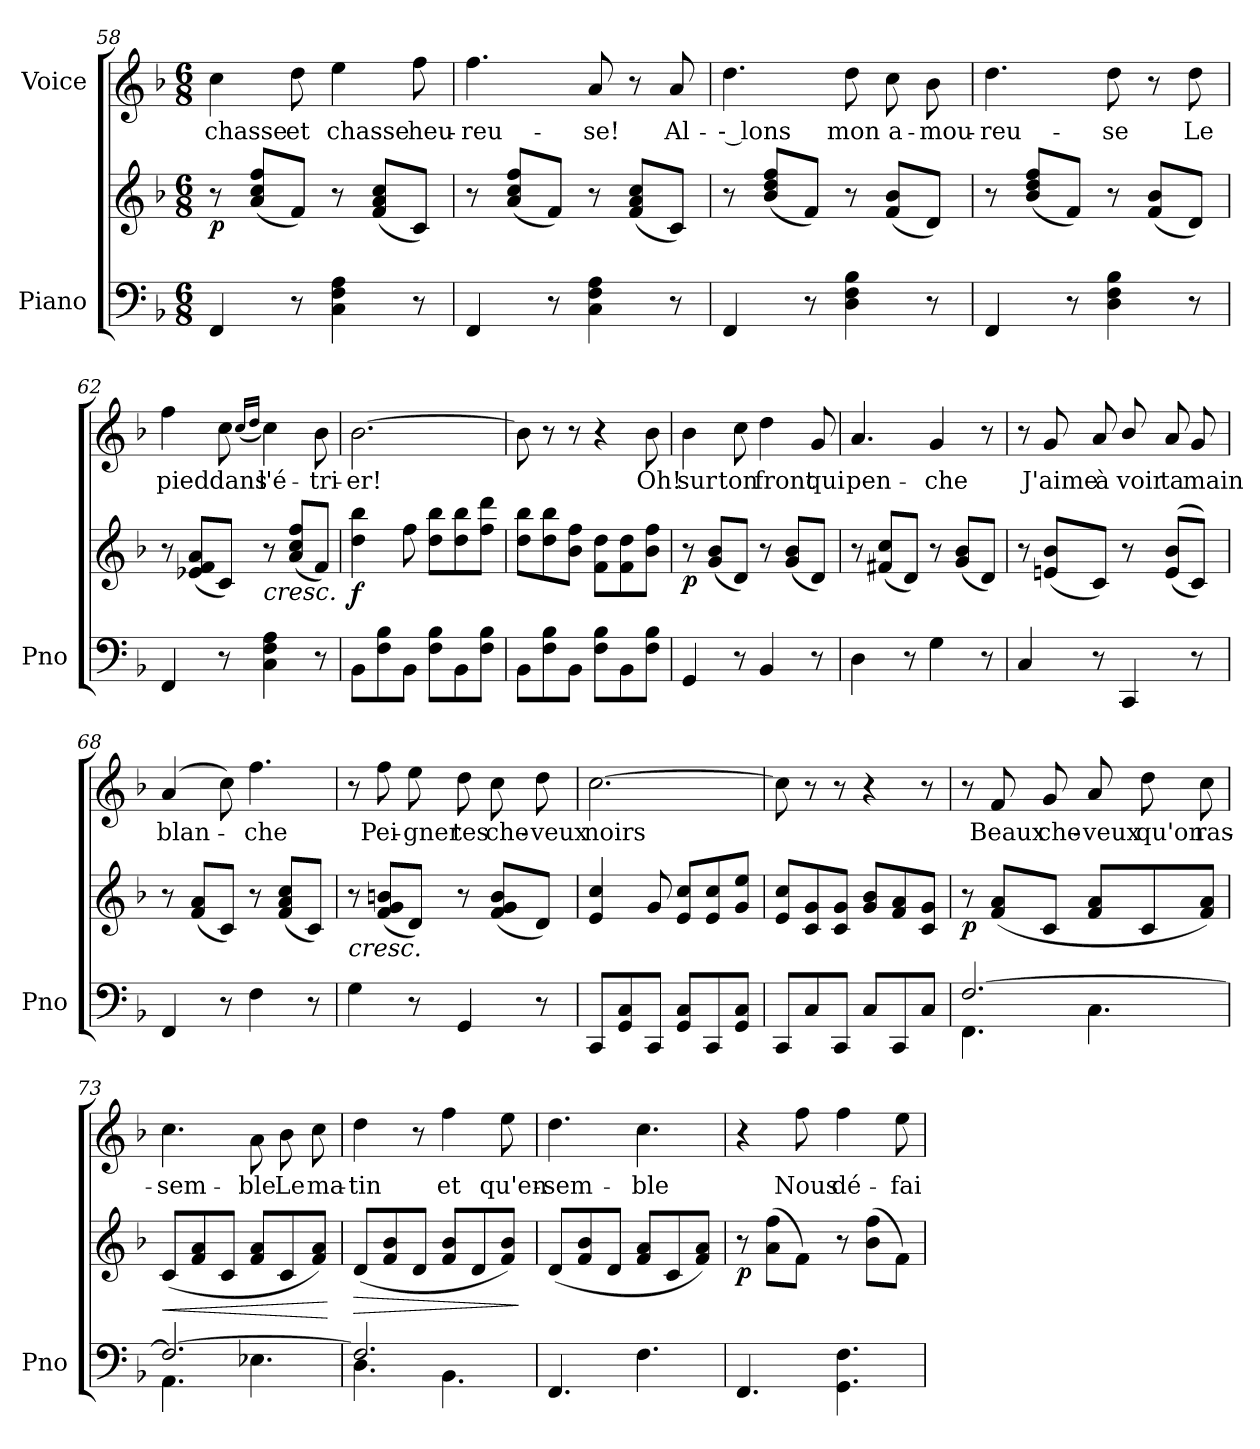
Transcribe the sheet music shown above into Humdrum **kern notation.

**kern	**kern	**dynam	**kern	**text
*part2	*part2	*part2	*part1	*part1
*staff3	*staff2	*staff2/3	*staff1	*staff1
*I"Piano	*	*	*I"Voice	*
*I'Pno	*	*	*	*
*clefF4	*clefG2	*	*clefG2	*
*k[b-]	*k[b-]	*	*k[b-]	*
*M6/8	*M6/8	*	*M6/8	*
=58	=58	=58	=58	=58
!	!	!LO:DY:b	!	!
4FF/	8r	p	4cc\	chasse
.	(8a/ 8cc/ 8ff/L	.	.	.
8r	8f/J)	.	8dd\	et
4C\ 4F\ 4A\	8r	.	4ee\	chasse
.	(8f/ 8a/ 8cc/L	.	.	.
8r	8c/J)	.	8ff\	heu-
=59	=59	=59	=59	=59
4FF/	8r	.	4.ff\	-reu-
.	(8a/ 8cc/ 8ff/L	.	.	.
8r	8f/J)	.	.	.
4C\ 4F\ 4A\	8r	.	8a/	-se!
.	(8f/ 8a/ 8cc/L	.	8r	.
8r	8c/J)	.	8a/	Al-
=60	=60	=60	=60	=60
4FF/	8r	.	4.dd\	-- lons
.	(8b-/ 8dd/ 8ff/L	.	.	.
8r	8f/J)	.	.	.
4D\ 4F\ 4B-\	8r	.	8dd\	mon
.	(8f/ 8b-/L	.	8cc\	a-
8r	8d/J)	.	8b-\	-mou-
=61	=61	=61	=61	=61
4FF/	8r	.	4.dd\	-reu-
.	(8b-/ 8dd/ 8ff/L	.	.	.
8r	8f/J)	.	.	.
4D\ 4F\ 4B-\	8r	.	8dd\	-se
.	(8f/ 8b-/L	.	8r	.
8r	8d/J)	.	8dd\	Le
=62	=62	=62	=62	=62
4FF/	8r	.	4ff\	pied
.	(8e-X/ 8f/ 8a/L	.	.	.
8r	8c/J)	.	8cc\	dans
.	.	.	(16qcc/LL	.
.	.	.	16qdd/JJ	.
!	!LO:TX:b:i:t=cresc.	!	!	!
4C\ 4F\ 4A\	8r	.	4cc\)	l'é-
.	(8a/ 8cc/ 8ff/L	.	.	.
8r	8f/J)	.	8b-\	-tri-
=63	=63	=63	=63	=63
!	!	!LO:DY:b	!	!
8BB-\L	4dd\ 4bb-\	f	[2.b-\	-er!
8F\ 8B-\	.	.	.	.
8BB-\J	8ff\	.	.	.
8F\ 8B-\L	8dd\ 8bb-\L	.	.	.
8BB-\	8dd\ 8bb-\	.	.	.
8F\ 8B-\J	8ff\ 8ddd\J	.	.	.
=64	=64	=64	=64	=64
8BB-\L	8dd\ 8bb-\L	.	8b-\]	.
8F\ 8B-\	8dd\ 8bb-\	.	8r	.
8BB-\J	8b-\ 8ff\J	.	8r	.
8F\ 8B-\L	8f\ 8dd\L	.	4r	.
8BB-\	8f\ 8dd\	.	.	.
8F\ 8B-\J	8b-\ 8ff\J	.	8b-\	Oh!
=65	=65	=65	=65	=65
!	!	!LO:DY:b	!	!
4GG/	8r	p	4b-\	sur
.	(8g/ 8b-/L	.	.	.
8r	8d/J)	.	8cc\	ton
4BB-/	8r	.	4dd\	front
.	(8g/ 8b-/L	.	.	.
8r	8d/J)	.	8g/	qui
=66	=66	=66	=66	=66
4D\	8r	.	4.a/	pen-
.	(8f#X/ 8cc/L	.	.	.
8r	8d/J)	.	.	.
4G\	8r	.	4g/	-che
.	(8g/ 8b-/L	.	.	.
8r	8d/J)	.	8r	.
=67	=67	=67	=67	=67
4C/	8r	.	8r	.
.	(8en/ 8b-/L	.	8g/	J'aime
8r	8c/J)	.	8a/	à
4CC/	8r	.	8b-/	voir
.	((8e/ 8b-/L	.	8a/	ta
8r	8c/J))	.	8g/	main
=68	=68	=68	=68	=68
4FF/	8r	.	(4a/	blan-
.	(8f/ 8a/L	.	.	.
8r	8c/J)	.	8cc\)	.
4F\	8r	.	4.ff\	-che
.	(8f/ 8a/ 8cc/L	.	.	.
8r	8c/J)	.	.	.
=69	=69	=69	=69	=69
!	!LO:TX:b:i:t=cresc.	!	!	!
4G\	8r	.	8r	.
.	(8f/ 8g/ 8bn/L	.	8ff\	Pei-
8r	8d/J)	.	8ee\	-gner
4GG/	8r	.	8dd\	tes
.	(8f/ 8g/ 8b/L	.	8cc\	che-
8r	8d/J)	.	8dd\	-veux
=70	=70	=70	=70	=70
8CC/L	4e/ 4cc/	.	[2.cc\	noirs
8GG/ 8C/	.	.	.	.
8CC/J	8g/	.	.	.
8GG/ 8C/L	8e/ 8cc/L	.	.	.
8CC/	8e/ 8cc/	.	.	.
8GG/ 8C/J	8g/ 8ee/J	.	.	.
=71	=71	=71	=71	=71
8CC/L	8e/ 8cc/L	.	8cc\]	.
8C/	8c/ 8g/	.	8r	.
8CC/J	8c/ 8g/J	.	8r	.
8C/L	8g/ 8b-/L	.	4r	.
8CC/	8f/ 8a/	.	.	.
8C/J	8c/ 8g/J	.	8r	.
=72	=72	=72	=72	=72
*^	*	*	*	*
!	!	!	!LO:DY:b	!	!
[2.F/	4.FF\	8r	p	8r	.
.	.	(8f/ 8a/L	.	8f/	Beaux
.	.	8c/J	.	8g/	che-
.	4.C\	8f/ 8a/L	.	8a/	-veux
.	.	8c/	.	8dd\	qu'on
.	.	8f/ 8a/J)	.	8cc\	ras-
=73	=73	=73	=73	=73	=73
!	!	!	!LO:HP:b	!	!
2.F/_	4.AA\	(8c/L	<	4.cc\	-sem-
.	.	8f/ 8a/	.	.	.
.	.	8c/J	.	.	.
.	4.E-X\	8f/ 8a/L	.	8a\	-ble
.	.	8c/	.	8b-\	Le
.	.	8f/ 8a/J)	.	8cc\	ma-
*v	*v	*	*	*	*
.	.	[	.	.
=74	=74	=74	=74	=74
*^	*	*	*	*
!	!	!	!LO:HP:b	!	!
2.F/]	4.D\	(8d/L	>	4dd\	-tin
.	.	8f/ 8b-/	.	.	.
.	.	8d/J	.	8r	.
.	4.BB-\	8f/ 8b-/L	.	4ff\	et
.	.	8d/	.	.	.
.	.	8f/ 8b-/J)	.	8ee\	qu'en-
*v	*v	*	*	*	*
.	.	]	.	.
=75	=75	=75	=75	=75
4.FF/	(8d/L	.	4.dd\	-sem-
.	8f/ 8b-/	.	.	.
.	8d/J	.	.	.
4.F\	8f/ 8a/L	.	4.cc\	-ble
.	8c/	.	.	.
.	8f/ 8a/J)	.	.	.
=76	=76	=76	=76	=76
!	!	!LO:DY:b	!	!
4.FF/	8r	p	4r	.
.	(8a\ 8ff\L	.	.	.
.	8f\J)	.	8ff\	Nous
4.GG\ 4.F\	8r	.	4ff\	dé-
.	(8b-\ 8ff\L	.	.	.
.	8f\J)	.	8ee\	-fai-
=	=	=	=	=
*-	*-	*-	*-	*-
